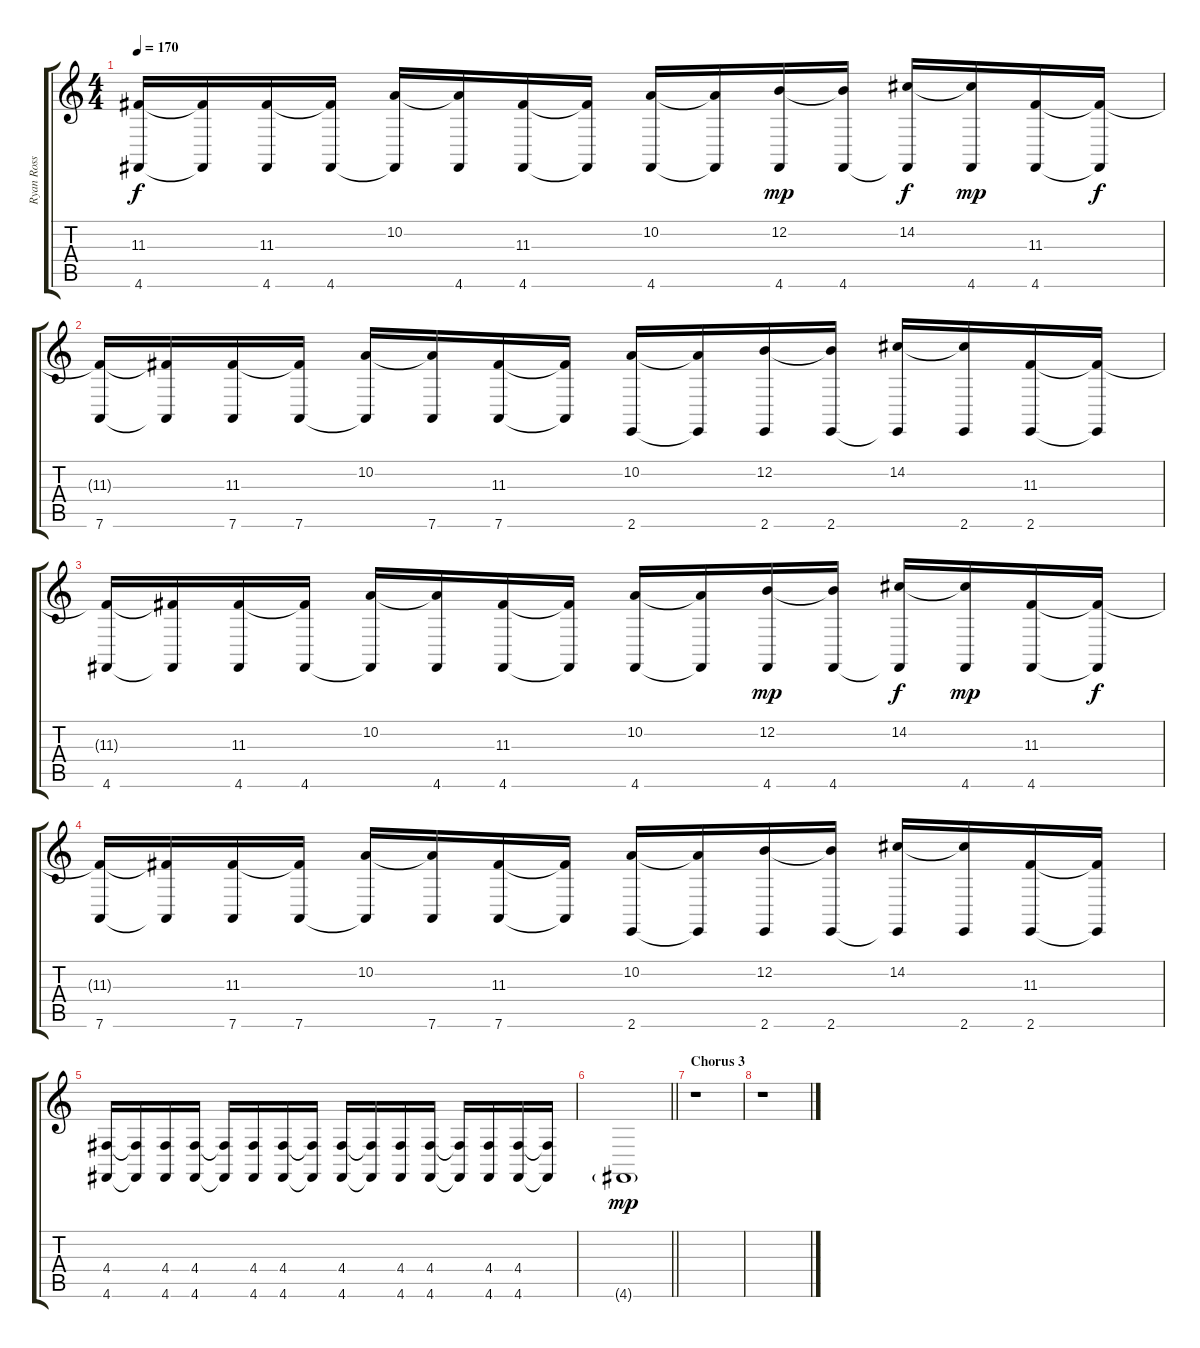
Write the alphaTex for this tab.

\track ("Ryan Ross (Synth, Samples, Guitar)" "Ryan Ross ") {instrument lead1square}
\staff {score tabs}
\tuning (E4 B3 G3 D3 A2 D2) {hide}
\ts (4 4)
\tempo 170
\clef g2
\ks c
(11.3{t} 4.6).16{dy f} (11.3{t} 4.6{t}).16 (11.3 4.6).16 (11.3{t} 4.6).16 (10.2 4.6{t}).16 (10.2{t} 4.6).16 (11.3 4.6).16 (11.3{t} 4.6{t}).16 (10.2 4.6).16 (10.2{t} 4.6{t}).16 (12.2 4.6).16{dy mp} (12.2{t} 4.6).16 (14.2 4.6{t}).16{dy f} (14.2{t} 4.6).16{dy mp} (11.3 4.6).16 (11.3{t} 4.6{t}).16{dy f} |
(11.3{t} 7.6).16 (11.3{t} 7.6{t}).16 (11.3 7.6).16 (11.3{t} 7.6).16 (10.2 7.6{t}).16 (10.2{t} 7.6).16 (11.3 7.6).16 (11.3{t} 7.6{t}).16 (10.2 2.6).16 (10.2{t} 2.6{t}).16 (12.2 2.6).16 (12.2{t} 2.6).16 (14.2 2.6{t}).16 (14.2{t} 2.6).16 (11.3 2.6).16 (11.3{t} 2.6{t}).16 |
(11.3{t} 4.6).16 (11.3{t} 4.6{t}).16 (11.3 4.6).16 (11.3{t} 4.6).16 (10.2 4.6{t}).16 (10.2{t} 4.6).16 (11.3 4.6).16 (11.3{t} 4.6{t}).16 (10.2 4.6).16 (10.2{t} 4.6{t}).16 (12.2 4.6).16{dy mp} (12.2{t} 4.6).16 (14.2 4.6{t}).16{dy f} (14.2{t} 4.6).16{dy mp} (11.3 4.6).16 (11.3{t} 4.6{t}).16{dy f} |
(11.3{t} 7.6).16 (11.3{t} 7.6{t}).16 (11.3 7.6).16 (11.3{t} 7.6).16 (10.2 7.6{t}).16 (10.2{t} 7.6).16 (11.3 7.6).16 (11.3{t} 7.6{t}).16 (10.2 2.6).16 (10.2{t} 2.6{t}).16 (12.2 2.6).16 (12.2{t} 2.6).16 (14.2 2.6{t}).16 (14.2{t} 2.6).16 (11.3 2.6).16 (11.3{t} 2.6{t}).16 |
(4.4 4.6).16 (4.4{t} 4.6{t}).16 (4.4 4.6).16 (4.4 4.6).16 (4.4{t} 4.6{t}).16 (4.4 4.6).16 (4.4 4.6).16 (4.4{t} 4.6{t}).16 (4.4 4.6).16 (4.4{t} 4.6{t}).16 (4.4 4.6).16 (4.4 4.6).16 (4.4{t} 4.6{t}).16 (4.4 4.6).16 (4.4 4.6).16 (4.4{t} 4.6{t}).16 |
\barLineRight lightlight
4.6{g}.1{dy mp} |
\section ("" "Chorus 3")
r.1 |
r.1
